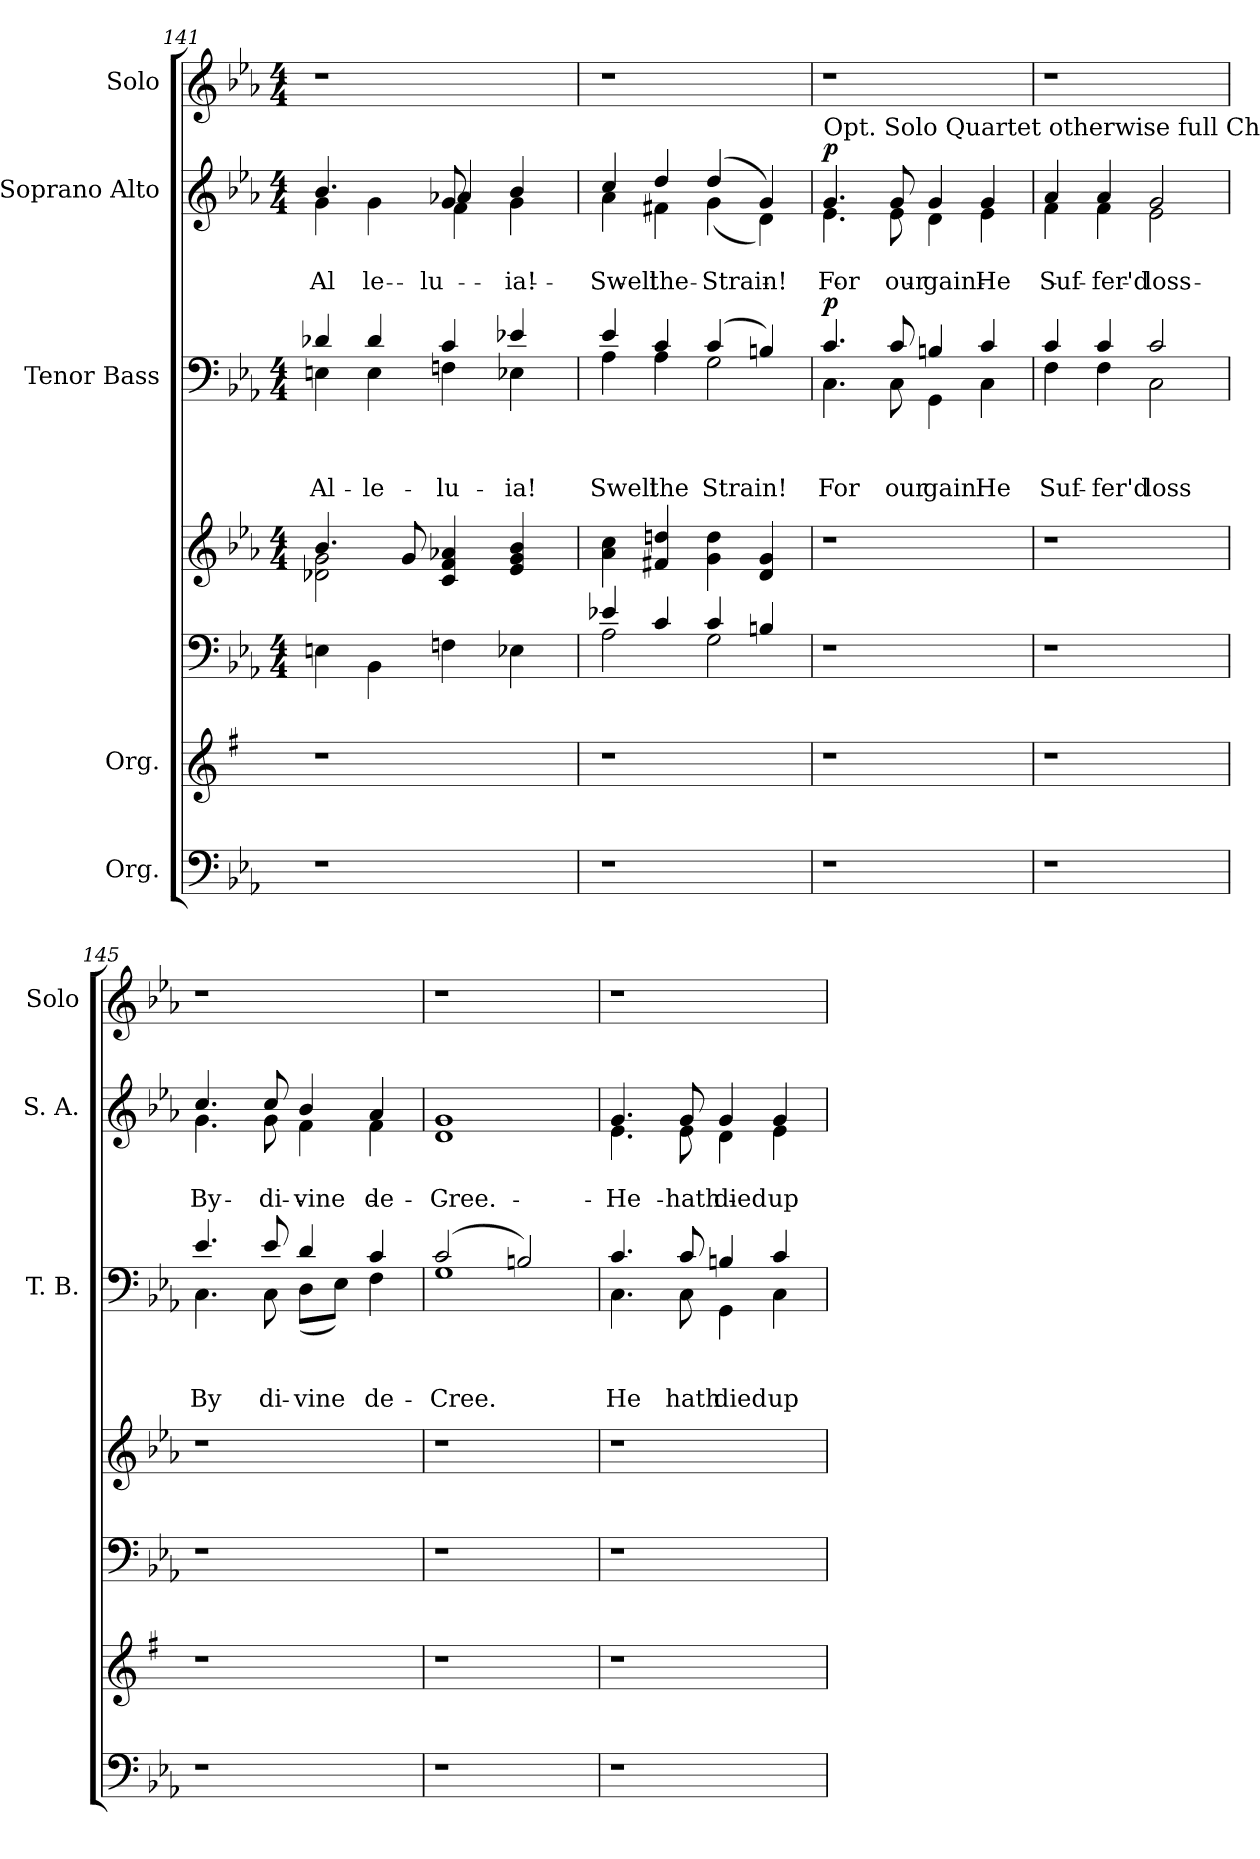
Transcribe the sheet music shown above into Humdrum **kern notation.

**kern	**kern	**kern	**kern	**kern	**text	**text	**text	**dynam	**kern	**text	**text	**dynam	**kern
*part7	*part6	*part5	*part4	*part3	*part3	*part3	*part3	*part3	*part2	*part2	*part2	*part2	*part1
*staff7	*staff6	*staff5	*staff4	*staff3	*staff3	*staff3	*staff3	*staff3	*staff2	*staff2	*staff2	*staff2	*staff1
*I"Org.	*I"Org.	*	*	*I"Tenor Bass	*	*	*	*	*I"Soprano Alto	*	*	*	*I"Solo
*	*	*	*	*I'T. B.	*	*	*	*	*I'S. A.	*	*	*	*I'Solo
*clefF4	*clefG2	*clefF4	*clefG2	*clefF4	*	*	*	*	*clefG2	*	*	*	*clefG2
*k[b-e-a-]	*k[f#]	*k[b-e-a-]	*k[b-e-a-]	*k[b-e-a-]	*	*	*	*	*k[b-e-a-]	*	*	*	*k[b-e-a-]
*E-:	*G:	*E-:	*E-:	*E-:	*	*	*	*	*E-:	*	*	*	*E-:
*	*	*M4/4	*M4/4	*M4/4	*	*	*	*	*M4/4	*	*	*	*M4/4
=141	=141	=141	=141	=141	=141	=141	=141	=141	=141	=141	=141	=141	=141
*	*	*	*^	*	*	*	*	*	*	*	*	*	*
!	!	!	!	!	!	!	!	!LO:LY:a	!	!	!	!LO:LY:b	!	!
*	*	*	*	*	*^	*	*	*	*	*^	*	*	*	*
*	*	*	*	*	*	*	*	*	*	*	*	*^	*	*	*	*
*	*	*	*	*	*	*	*	*	*	*	*	*	*^	*	*	*	*
1r	1r	4En\	4.b-/	2d-X\ 2g\	4d-X/	4En\	.	.	Al-	.	4.b-/	4g\	2ryy	2ryy	.	Al-	.	1r
!	!	!	!	!	!	!	!	!	!LO:LY:a	!	!	!	!	!	!	!LO:LY:b	!	!
.	.	4BB-\	.	.	4d-/	4E\	.	.	-le-	.	.	4g\	.	.	.	-le-	.	.
.	.	.	8g/	.	.	.	.	.	.	.	2ryy	.	.	.	.	.	.	.
!	!	!	!	!	!	!	!	!	!LO:LY:a	!	!	!	!	!	!	!LO:LY:b	!	!
.	.	4Fn\	4c/ 4f/ 4a-X/	2ryy	4c/	4Fn\	.	.	-lu-	.	.	8g/	4a-X/	4f\	.	-lu-	.	.
.	.	.	.	.	.	.	.	.	.	.	.	4.ryy	.	.	.	.	.	.
!	!	!	!	!	!	!	!	!	!LO:LY:a	!	!	!	!	!	!	!LO:LY:b	!	!
.	.	4E-X\	4e-/ 4g/ 4b-/	.	4e-X/	4E-X\	.	.	-ia!	.	.	.	4g\	4b-/	.	-ia!	.	.
.	.	.	.	.	.	.	.	.	.	.	8ryy	.	.	.	.	.	.	.
*	*	*	*v	*v	*	*	*	*	*	*	*v	*v	*v	*v	*	*	*	*
=142	=142	=142	=142	=142	=142	=142	=142	=142	=142	=142	=142	=142	=142	=142
*	*	*^	*	*	*	*	*	*	*	*	*	*	*	*
!	!	!	!	!	!	!	!	!	!LO:LY:a	!	!	!	!LO:LY:b	!	!
*	*	*	*	*	*	*	*	*	*	*	*^	*	*	*	*
1r	1r	4e-X/	2A-\	4a-\ 4cc\	4e-/	4A-\	.	.	Swell	.	4cc/	4a-\	.	Swell	.	1r
!	!	!	!	!	!	!	!	!	!LO:LY:a	!	!	!	!	!LO:LY:b	!	!
.	.	4c/	.	4f#X/ 4ddn/	4c/	4A-\	.	.	the	.	4dd/	4f#X\	.	the	.	.
!	!	!	!	!	!	!	!	!	!LO:LY:a	!	!	!	!	!LO:LY:b	!	!
.	.	4c/	2G\	4g\ 4dd\	(4c/	2G\	.	.	Strain!	.	(4dd/	(<4g\	.	Strain!	.	.
.	.	4Bn/	.	(4d/ 4g/	4Bn/)	.	.	.	.	.	4g/)	4d\)	.	.	.	.
*	*	*v	*v	*	*	*	*	*	*	*	*	*	*	*	*	*
!!LO:LB:g=z
=143	=143	=143	=143	=143	=143	=143	=143	=143	=143	=143	=143	=143	=143	=143	=143
!	!	!	!	!	!	!	!	!	!	!LO:TX:a:t=Opt. Solo Quartet otherwise full Chorus	!	!	!	!	!
!	!	!	!	!	!	!	!	!LO:LY:a	!LO:DY:b	!	!	!	!LO:LY:b	!LO:DY:a	!
1r	1r	1r	1r	4.c/	4.C\	.	.	For	p	4.g/	4.e-\	.	For	p	1r
!	!	!	!	!	!	!	!	!LO:LY:a	!	!	!	!	!LO:LY:b	!	!
.	.	.	.	8c/	8C\	.	.	our	.	8g/	8e-\	.	our	.	.
!	!	!	!	!	!	!	!	!LO:LY:a	!	!	!	!	!LO:LY:b	!	!
.	.	.	.	4Bn/	4GG\	.	.	gain	.	4g/	4d\	.	gain	.	.
!	!	!	!	!	!	!	!	!LO:LY:a	!	!	!	!	!LO:LY:b	!	!
.	.	.	.	4c/	4C\	.	.	He	.	4g/	4e-\	.	He	.	.
=144	=144	=144	=144	=144	=144	=144	=144	=144	=144	=144	=144	=144	=144	=144	=144
!	!	!	!	!	!	!	!	!LO:LY:a	!	!	!	!	!LO:LY:b	!	!
1r	1r	1r	1r	4c/	4F\	.	.	Suf-	.	4a-/	4f\	.	Suf-	.	1r
!	!	!	!	!	!	!	!	!LO:LY:a	!	!	!	!	!LO:LY:b	!	!
.	.	.	.	4c/	4F\	.	.	-fer'd	.	4a-/	4f\	.	-fer'd	.	.
!	!	!	!	!	!	!	!	!LO:LY:a	!	!	!	!	!LO:LY:b	!	!
.	.	.	.	2c/	2C\	.	.	loss	.	2g/	2e-\	.	loss	.	.
=145	=145	=145	=145	=145	=145	=145	=145	=145	=145	=145	=145	=145	=145	=145	=145
!	!	!	!	!	!	!	!	!LO:LY:a	!	!	!	!	!LO:LY:b	!	!
1r	1r	1r	1r	4.e-/	4.C\	.	.	By	.	4.cc/	4.g\	.	By	.	1r
!	!	!	!	!	!	!	!	!LO:LY:a	!	!	!	!	!LO:LY:b	!	!
.	.	.	.	8e-/	8C\	.	.	di-	.	8cc/	8g\	.	di-	.	.
!	!	!	!	!	!	!	!	!LO:LY:a	!	!	!	!	!LO:LY:b	!	!
.	.	.	.	4d/	(<8D\L	.	.	-vine	.	4b-/	4f\	.	-vine	.	.
.	.	.	.	.	8E-\J)	.	.	.	.	.	.	.	.	.	.
!	!	!	!	!	!	!	!	!LO:LY:a	!	!	!	!	!LO:LY:b	!	!
.	.	.	.	4c/	4F\	.	.	de-	.	4a-/	4f\	.	de-	.	.
=146	=146	=146	=146	=146	=146	=146	=146	=146	=146	=146	=146	=146	=146	=146	=146
!	!	!	!	!	!	!	!	!LO:LY:a	!	!	!	!	!LO:LY:b	!	!
*	*	*	*	*	*	*	*	*	*	*v	*v	*	*	*	*
1r	1r	1r	1r	(2c/	1G	.	.	-Cree.	.	1d 1g	.	-Cree.	.	1r
.	.	.	.	2Bn/)	.	.	.	.	.	.	.	.	.	.
!!LO:PB:g=z
=147	=147	=147	=147	=147	=147	=147	=147	=147	=147	=147	=147	=147	=147	=147
!	!	!	!	!	!	!	!	!LO:LY:a	!	!	!	!LO:LY:b	!	!
*	*	*	*	*	*	*	*	*	*	*^	*	*	*	*
1r	1r	1r	1r	4.c/	4.C\	.	.	He	.	4.g/	4.e-\	.	He	.	1r
!	!	!	!	!	!	!	!	!LO:LY:a	!	!	!	!	!LO:LY:b	!	!
.	.	.	.	8c/	8C\	.	.	hath	.	8g/	8e-\	.	hath	.	.
!	!	!	!	!	!	!	!	!LO:LY:a	!	!	!	!	!LO:LY:b	!	!
.	.	.	.	4Bn/	4GG\	.	.	died	.	4g/	4d\	.	died	.	.
!	!	!	!	!	!	!	!	!LO:LY:a	!	!	!	!	!LO:LY:b	!	!
.	.	.	.	4c/	4C\	.	.	up-	.	4g/	4e-\	.	up-	.	.
*	*	*	*	*v	*v	*	*	*	*	*	*	*	*	*	*
*	*	*	*	*	*	*	*	*	*v	*v	*	*	*	*
=	=	=	=	=	=	=	=	=	=	=	=	=	=
*-	*-	*-	*-	*-	*-	*-	*-	*-	*-	*-	*-	*-	*-
